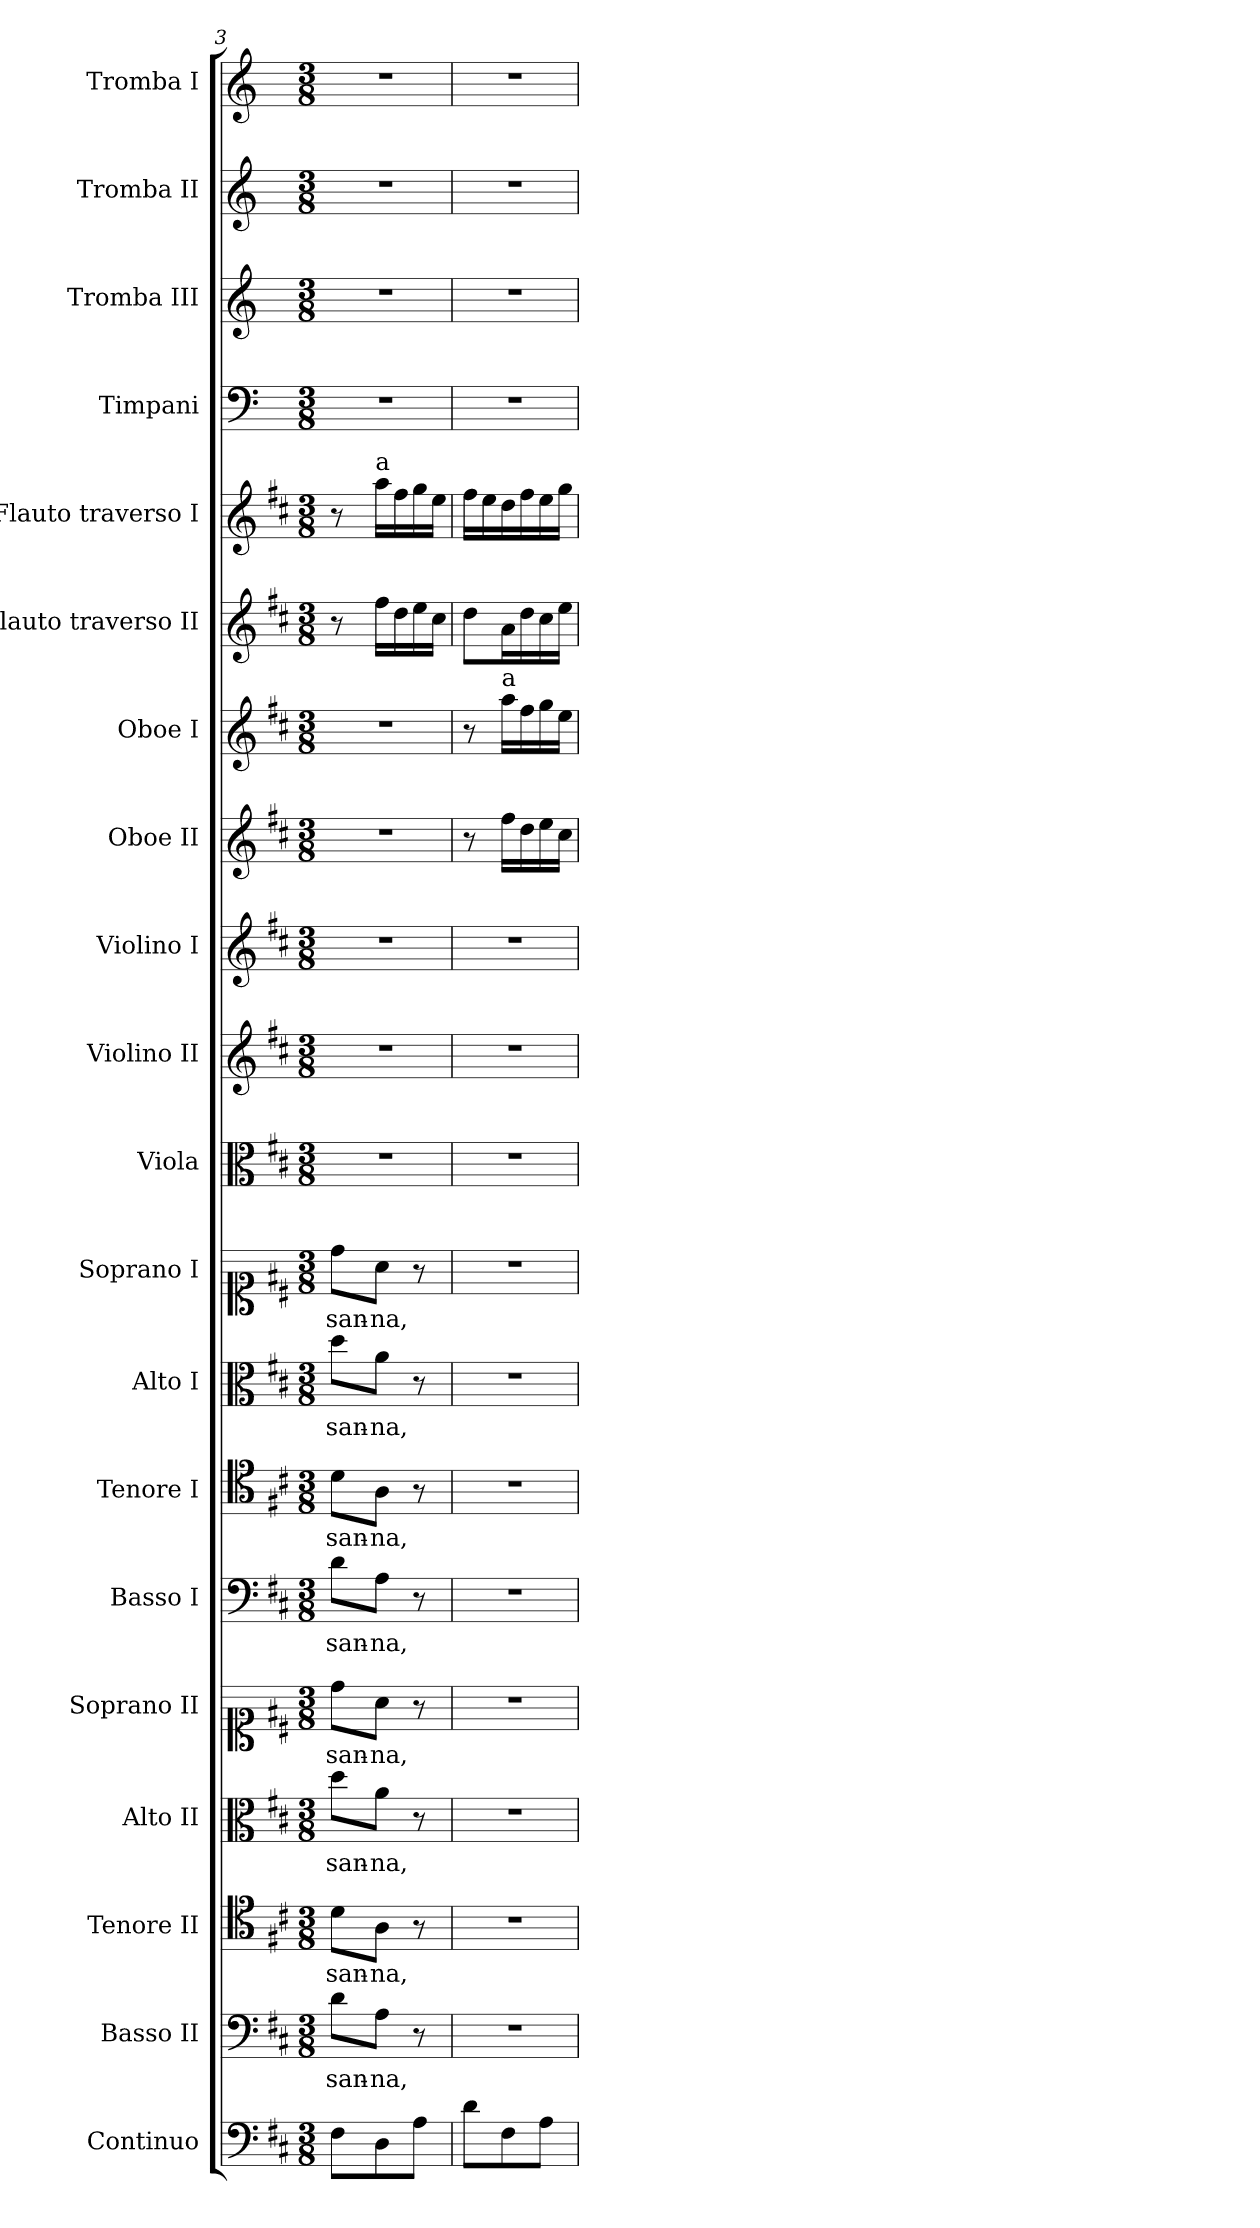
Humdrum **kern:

**kern	**kern	**text	**kern	**text	**kern	**text	**kern	**text	**kern	**text	**kern	**text	**kern	**text	**kern	**text	**kern	**kern	**kern	**kern	**kern	**kern	**kern	**kern	**kern	**kern	**kern
*part20	*part19	*part19	*part18	*part18	*part17	*part17	*part16	*part16	*part15	*part15	*part14	*part14	*part13	*part13	*part12	*part12	*part11	*part10	*part9	*part8	*part7	*part6	*part5	*part4	*part3	*part2	*part1
*staff20	*staff19	*staff19	*staff18	*staff18	*staff17	*staff17	*staff16	*staff16	*staff15	*staff15	*staff14	*staff14	*staff13	*staff13	*staff12	*staff12	*staff11	*staff10	*staff9	*staff8	*staff7	*staff6	*staff5	*staff4	*staff3	*staff2	*staff1
*I"Continuo	*I"Basso II	*	*I"Tenore II	*	*I"Alto II	*	*I"Soprano II	*	*I"Basso I	*	*I"Tenore I	*	*I"Alto I	*	*I"Soprano I	*	*I"Viola	*I"Violino II	*I"Violino I	*I"Oboe II	*I"Oboe I	*I"Flauto traverso II	*I"Flauto traverso I	*I"Timpani	*I"Tromba III	*I"Tromba II	*I"Tromba I
*I'Cont.	*I'B. II	*	*I'T. II	*	*I'A. II	*	*I'S. II	*	*I'B. I	*	*I'T. I	*	*I'A. I	*	*I'S. I	*	*I'Vla.	*I'Vln. II	*I'Vln. I	*I'Ob. II	*I'Ob. I	*I'Fl. trv. II	*I'Fl. trv. I	*I'Timp.	*I'Tr. III	*I'Tr. II	*I'Tr. I
*clefF4	*clefF4	*	*clefC4	*	*clefC3	*	*clefC1	*	*clefF4	*	*clefC4	*	*clefC3	*	*clefC1	*	*clefC3	*clefG2	*clefG2	*clefG2	*clefG2	*clefG2	*clefG2	*clefF4	*clefG2	*clefG2	*clefG2
*	*	*	*	*	*	*	*	*	*	*	*	*	*	*	*	*	*	*	*	*	*	*	*	*ITrd-1c-2	*ITrd-1c-2	*ITrd-1c-2	*ITrd-1c-2
*k[f#c#]	*k[f#c#]	*	*k[f#c#]	*	*k[f#c#]	*	*k[f#c#]	*	*k[f#c#]	*	*k[f#c#]	*	*k[f#c#]	*	*k[f#c#]	*	*k[f#c#]	*k[f#c#]	*k[f#c#]	*k[f#c#]	*k[f#c#]	*k[f#c#]	*k[f#c#]	*k[f#c#]	*k[f#c#]	*k[f#c#]	*k[f#c#]
*M3/8	*M3/8	*	*M3/8	*	*M3/8	*	*M3/8	*	*M3/8	*	*M3/8	*	*M3/8	*	*M3/8	*	*M3/8	*M3/8	*M3/8	*M3/8	*M3/8	*M3/8	*M3/8	*M3/8	*M3/8	*M3/8	*M3/8
=3	=3	=3	=3	=3	=3	=3	=3	=3	=3	=3	=3	=3	=3	=3	=3	=3	=3	=3	=3	=3	=3	=3	=3	=3	=3	=3	=3
8F#\L	8d\L	-san-	8d\L	-san-	8dd\L	-san-	8dd\L	-san-	8d\L	-san-	8d\L	-san-	8dd\L	-san-	8dd\L	-san-	4.r	4.r	4.r	4.r	4.r	8r	8r	4.r	4.r	4.r	4.r
!	!	!	!	!	!	!	!	!	!	!	!	!	!	!	!	!	!	!	!	!	!	!	!LO:TX:a:t=a	!	!	!	!
8D\	8A\J	-na,	8A\J	-na,	8a\J	-na,	8a\J	-na,	8A\J	-na,	8A\J	-na,	8a\J	-na,	8a\J	-na,	.	.	.	.	.	16ff#\LL	16aa\LL	.	.	.	.
.	.	.	.	.	.	.	.	.	.	.	.	.	.	.	.	.	.	.	.	.	.	16dd\	16ff#\	.	.	.	.
8A\J	8r	.	8r	.	8r	.	8r	.	8r	.	8r	.	8r	.	8r	.	.	.	.	.	.	16ee\	16gg\	.	.	.	.
.	.	.	.	.	.	.	.	.	.	.	.	.	.	.	.	.	.	.	.	.	.	16cc#\JJ	16ee\JJ	.	.	.	.
=4	=4	=4	=4	=4	=4	=4	=4	=4	=4	=4	=4	=4	=4	=4	=4	=4	=4	=4	=4	=4	=4	=4	=4	=4	=4	=4	=4
8d\L	4.r	.	4.r	.	4.r	.	4.r	.	4.r	.	4.r	.	4.r	.	4.r	.	4.r	4.r	4.r	8r	8r	8dd\L	16ff#\LL	4.r	4.r	4.r	4.r
.	.	.	.	.	.	.	.	.	.	.	.	.	.	.	.	.	.	.	.	.	.	.	16ee\	.	.	.	.
!	!	!	!	!	!	!	!	!	!	!	!	!	!	!	!	!	!	!	!	!	!LO:TX:a:t=a	!	!	!	!	!	!
8F#\	.	.	.	.	.	.	.	.	.	.	.	.	.	.	.	.	.	.	.	16ff#\LL	16aa\LL	16a\L	16dd\	.	.	.	.
.	.	.	.	.	.	.	.	.	.	.	.	.	.	.	.	.	.	.	.	16dd\	16ff#\	16dd\	16ff#\	.	.	.	.
8A\J	.	.	.	.	.	.	.	.	.	.	.	.	.	.	.	.	.	.	.	16ee\	16gg\	16cc#\	16ee\	.	.	.	.
.	.	.	.	.	.	.	.	.	.	.	.	.	.	.	.	.	.	.	.	16cc#\JJ	16ee\JJ	16ee\JJ	16gg\JJ	.	.	.	.
=	=	=	=	=	=	=	=	=	=	=	=	=	=	=	=	=	=	=	=	=	=	=	=	=	=	=	=
*-	*-	*-	*-	*-	*-	*-	*-	*-	*-	*-	*-	*-	*-	*-	*-	*-	*-	*-	*-	*-	*-	*-	*-	*-	*-	*-	*-
